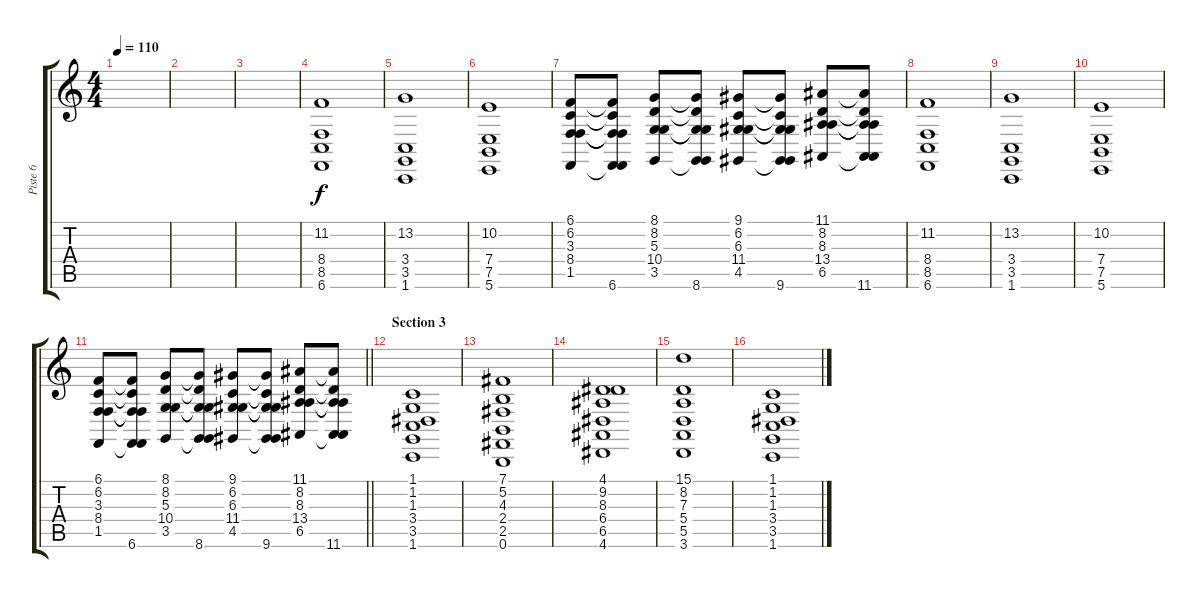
\track ("Piste 6" "Piste 6") {instrument stringensemble2}
\staff {score tabs}
\tuning (B3 Gb3 D3 A2 E2 B1) {hide}
\ts (4 4)
\tempo 110
\clef g2
\ks c
|
|
|
(11.2 8.4 8.5 6.6).1 |
(13.2 3.4 3.5 1.6).1 |
(10.2 7.4 7.5 5.6).1 |
(6.1 6.2 3.3 8.4 1.5).8 (6.1{t} 6.2{t} 3.3{t} 8.4{t} 1.5{t} 6.6).8 (8.1 8.2 5.3 10.4 3.5).8 (8.1{t} 8.2{t} 5.3{t} 10.4{t} 3.5{t} 8.6).8 (9.1 6.2 6.3 11.4 4.5).8 (9.1{t} 6.2{t} 6.3{t} 11.4{t} 4.5{t} 9.6).8 (11.1 8.2 8.3 13.4 6.5).8 (11.1{t} 8.2{t} 8.3{t} 13.4{t} 6.5{t} 11.6).8 |
(11.2 8.4 8.5 6.6).1 |
(13.2 3.4 3.5 1.6).1 |
(10.2 7.4 7.5 5.6).1 |
\barLineRight lightlight
(6.1 6.2 3.3 8.4 1.5).8 (6.1{t} 6.2{t} 3.3{t} 8.4{t} 1.5{t} 6.6).8 (8.1 8.2 5.3 10.4 3.5).8 (8.1{t} 8.2{t} 5.3{t} 10.4{t} 3.5{t} 8.6).8 (9.1 6.2 6.3 11.4 4.5).8 (9.1{t} 6.2{t} 6.3{t} 11.4{t} 4.5{t} 9.6).8 (11.1 8.2 8.3 13.4 6.5).8 (11.1{t} 8.2{t} 8.3{t} 13.4{t} 6.5{t} 11.6).8 |
\section ("" "Section 3")
(1.1 1.2 1.3 3.4 3.5 1.6).1 |
(7.1 5.2 4.3 2.4 2.5 0.6).1 |
(4.1 9.2 8.3 6.4 6.5 4.6).1 |
(15.1 8.2 7.3 5.4 5.5 3.6).1 |
(1.1 1.2 1.3 3.4 3.5 1.6).1
